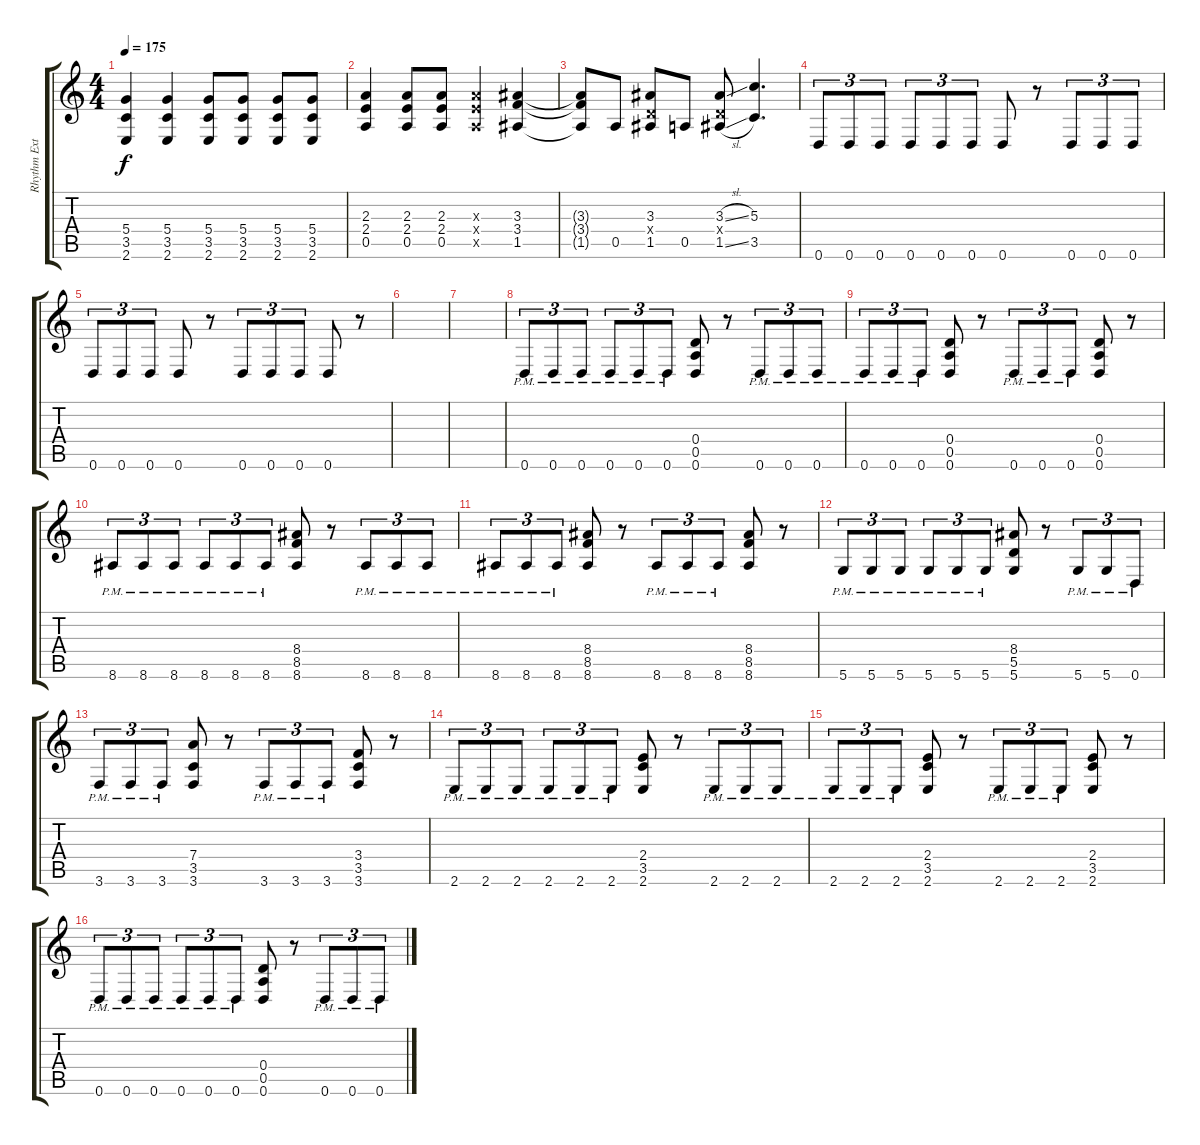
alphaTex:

\track ("Rhythm Extra" "Rhythm Ext") {instrument distortionguitar}
\staff {score tabs}
\tuning (E4 B3 G3 D3 A2 D2) {hide}
\ts (4 4)
\tempo 175
\clef g2
\ks c
(5.4 3.5 2.6).4{dy f} (5.4 3.5 2.6).4 (5.4 3.5 2.6).8 (5.4 3.5 2.6).8 (5.4 3.5 2.6).8 (5.4 3.5 2.6).8 |
(2.3 2.4 0.5).4 (2.3 2.4 0.5).8 (2.3 2.4 0.5).8 (2.3{x} 2.4{x} 0.5{x}).4 (3.3 3.4 1.5).4 |
(3.3{t} 3.4{t} 1.5{t}).8 0.5.8 (3.3 0.4{x} 1.5).8 0.5.8 (3.3{sl} 0.4{x} 1.5{sl}).8 (5.3 3.5).4{d} |
0.6.8{tu (3 2)} 0.6.8{tu (3 2)} 0.6.8{tu (3 2)} 0.6.8{tu (3 2)} 0.6.8{tu (3 2)} 0.6.8{tu (3 2)} 0.6.8 r.8 0.6.8{tu (3 2)} 0.6.8{tu (3 2)} 0.6.8{tu (3 2)} |
0.6.8{tu (3 2)} 0.6.8{tu (3 2)} 0.6.8{tu (3 2)} 0.6.8 r.8 0.6.8{tu (3 2)} 0.6.8{tu (3 2)} 0.6.8{tu (3 2)} 0.6.8 r.8 |
|
|
0.6{pm}.8{tu (3 2)} 0.6{pm}.8{tu (3 2)} 0.6{pm}.8{tu (3 2)} 0.6{pm}.8{tu (3 2)} 0.6{pm}.8{tu (3 2)} 0.6{pm}.8{tu (3 2)} (0.4 0.5 0.6).8 r.8 0.6{pm}.8{tu (3 2)} 0.6{pm}.8{tu (3 2)} 0.6{pm}.8{tu (3 2)} |
0.6{pm}.8{tu (3 2)} 0.6{pm}.8{tu (3 2)} 0.6{pm}.8{tu (3 2)} (0.4 0.5 0.6).8 r.8 0.6{pm}.8{tu (3 2)} 0.6{pm}.8{tu (3 2)} 0.6{pm}.8{tu (3 2)} (0.4 0.5 0.6).8 r.8 |
8.6{pm}.8{tu (3 2)} 8.6{pm}.8{tu (3 2)} 8.6{pm}.8{tu (3 2)} 8.6{pm}.8{tu (3 2)} 8.6{pm}.8{tu (3 2)} 8.6{pm}.8{tu (3 2)} (8.4 8.5 8.6).8 r.8 8.6{pm}.8{tu (3 2)} 8.6{pm}.8{tu (3 2)} 8.6{pm}.8{tu (3 2)} |
8.6{pm}.8{tu (3 2)} 8.6{pm}.8{tu (3 2)} 8.6{pm}.8{tu (3 2)} (8.4 8.5 8.6).8 r.8 8.6{pm}.8{tu (3 2)} 8.6{pm}.8{tu (3 2)} 8.6{pm}.8{tu (3 2)} (8.4 8.5 8.6).8 r.8 |
5.6{pm}.8{tu (3 2)} 5.6{pm}.8{tu (3 2)} 5.6{pm}.8{tu (3 2)} 5.6{pm}.8{tu (3 2)} 5.6{pm}.8{tu (3 2)} 5.6{pm}.8{tu (3 2)} (8.4 5.5 5.6).8 r.8 5.6{pm}.8{tu (3 2)} 5.6{pm}.8{tu (3 2)} 0.6{pm}.8{tu (3 2)} |
3.6{pm}.8{tu (3 2)} 3.6{pm}.8{tu (3 2)} 3.6{pm}.8{tu (3 2)} (7.4 3.5 3.6).8 r.8 3.6{pm}.8{tu (3 2)} 3.6{pm}.8{tu (3 2)} 3.6{pm}.8{tu (3 2)} (3.4 3.5 3.6).8 r.8 |
2.6{pm}.8{tu (3 2)} 2.6{pm}.8{tu (3 2)} 2.6{pm}.8{tu (3 2)} 2.6{pm}.8{tu (3 2)} 2.6{pm}.8{tu (3 2)} 2.6{pm}.8{tu (3 2)} (2.4 3.5 2.6).8 r.8 2.6{pm}.8{tu (3 2)} 2.6{pm}.8{tu (3 2)} 2.6{pm}.8{tu (3 2)} |
2.6{pm}.8{tu (3 2)} 2.6{pm}.8{tu (3 2)} 2.6{pm}.8{tu (3 2)} (2.4 3.5 2.6).8 r.8 2.6{pm}.8{tu (3 2)} 2.6{pm}.8{tu (3 2)} 2.6{pm}.8{tu (3 2)} (2.4 3.5 2.6).8 r.8 |
0.6{pm}.8{tu (3 2)} 0.6{pm}.8{tu (3 2)} 0.6{pm}.8{tu (3 2)} 0.6{pm}.8{tu (3 2)} 0.6{pm}.8{tu (3 2)} 0.6{pm}.8{tu (3 2)} (0.4 0.5 0.6).8 r.8 0.6{pm}.8{tu (3 2)} 0.6{pm}.8{tu (3 2)} 0.6{pm}.8{tu (3 2)}
